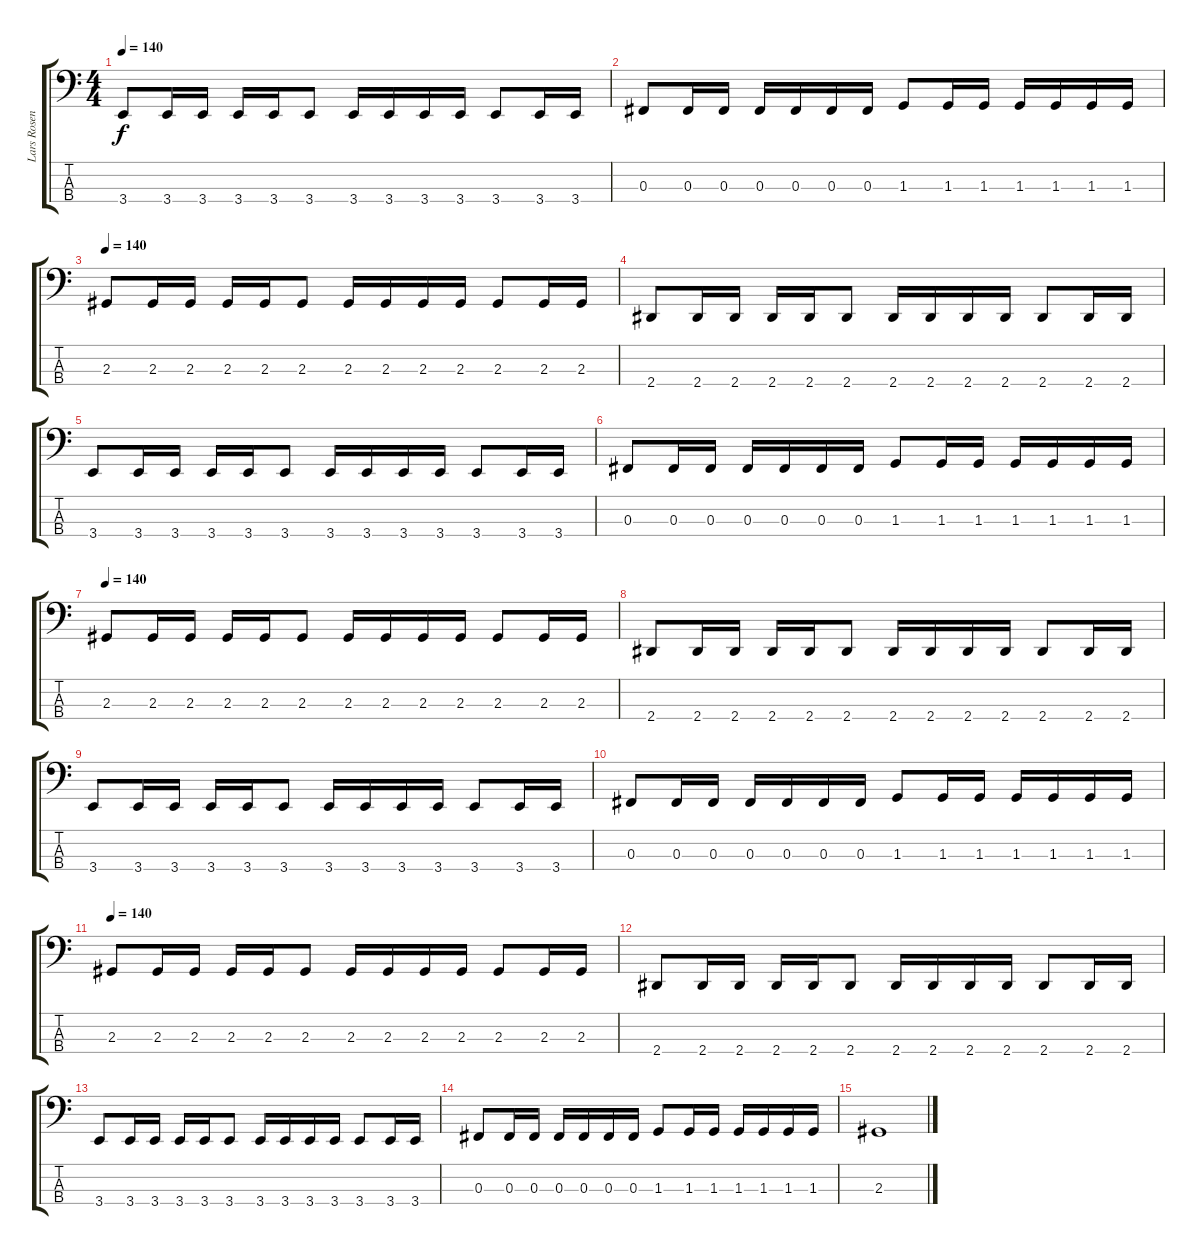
\track ("Lars Rosenberg (bass)" "Lars Rosen") {instrument electricbassfinger}
\staff {score tabs}
\tuning (E2 B1 Gb1 Db1) {hide}
\ts (4 4)
\tempo 140
\clef f4
\ks c
3.4.8{dy f} 3.4.16 3.4.16 3.4.16 3.4.16 3.4.8 3.4.16 3.4.16 3.4.16 3.4.16 3.4.8 3.4.16 3.4.16 |
0.3.8 0.3.16 0.3.16 0.3.16 0.3.16 0.3.16 0.3.16 1.3.8 1.3.16 1.3.16 1.3.16 1.3.16 1.3.16 1.3.16 |
\tempo 140
2.3.8 2.3.16 2.3.16 2.3.16 2.3.16 2.3.8 2.3.16 2.3.16 2.3.16 2.3.16 2.3.8 2.3.16 2.3.16 |
2.4.8 2.4.16 2.4.16 2.4.16 2.4.16 2.4.8 2.4.16 2.4.16 2.4.16 2.4.16 2.4.8 2.4.16 2.4.16 |
3.4.8 3.4.16 3.4.16 3.4.16 3.4.16 3.4.8 3.4.16 3.4.16 3.4.16 3.4.16 3.4.8 3.4.16 3.4.16 |
0.3.8 0.3.16 0.3.16 0.3.16 0.3.16 0.3.16 0.3.16 1.3.8 1.3.16 1.3.16 1.3.16 1.3.16 1.3.16 1.3.16 |
\tempo 140
2.3.8 2.3.16 2.3.16 2.3.16 2.3.16 2.3.8 2.3.16 2.3.16 2.3.16 2.3.16 2.3.8 2.3.16 2.3.16 |
2.4.8 2.4.16 2.4.16 2.4.16 2.4.16 2.4.8 2.4.16 2.4.16 2.4.16 2.4.16 2.4.8 2.4.16 2.4.16 |
3.4.8 3.4.16 3.4.16 3.4.16 3.4.16 3.4.8 3.4.16 3.4.16 3.4.16 3.4.16 3.4.8 3.4.16 3.4.16 |
0.3.8 0.3.16 0.3.16 0.3.16 0.3.16 0.3.16 0.3.16 1.3.8 1.3.16 1.3.16 1.3.16 1.3.16 1.3.16 1.3.16 |
\tempo 140
2.3.8 2.3.16 2.3.16 2.3.16 2.3.16 2.3.8 2.3.16 2.3.16 2.3.16 2.3.16 2.3.8 2.3.16 2.3.16 |
2.4.8 2.4.16 2.4.16 2.4.16 2.4.16 2.4.8 2.4.16 2.4.16 2.4.16 2.4.16 2.4.8 2.4.16 2.4.16 |
3.4.8 3.4.16 3.4.16 3.4.16 3.4.16 3.4.8 3.4.16 3.4.16 3.4.16 3.4.16 3.4.8 3.4.16 3.4.16 |
0.3.8 0.3.16 0.3.16 0.3.16 0.3.16 0.3.16 0.3.16 1.3.8 1.3.16 1.3.16 1.3.16 1.3.16 1.3.16 1.3.16 |
2.3.1
